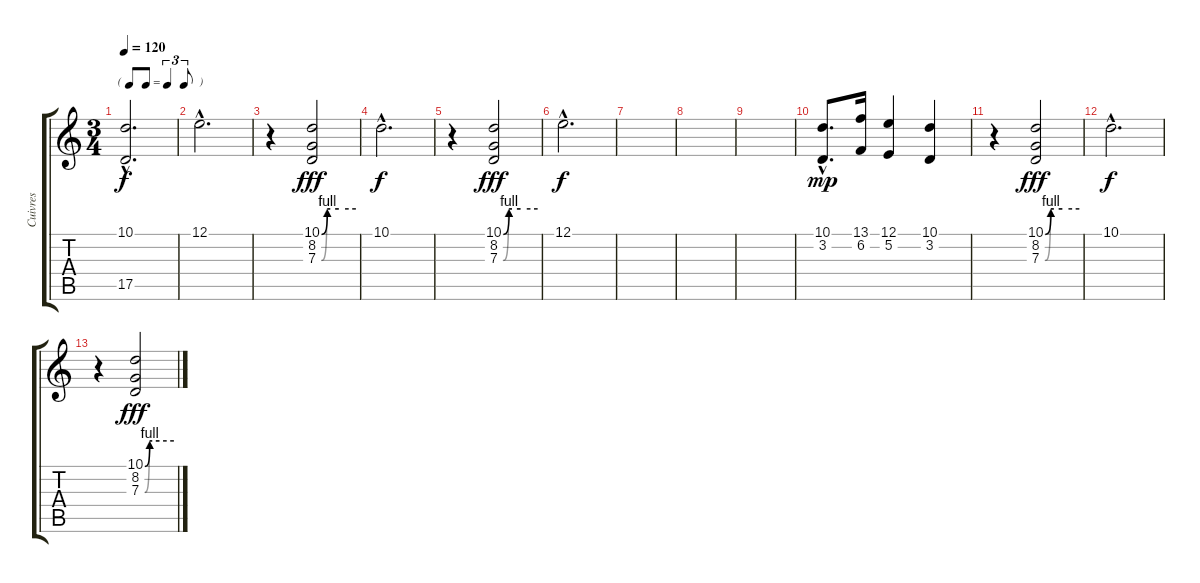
\track ("Cuivres" "Cuivres") {instrument frenchhorn}
\staff {score tabs}
\tuning (E4 B3 G3 D3 A2 E2) {hide}
\ts (3 4)
\tf triplet8th
\tempo 120
\clef g2
\ks c
(10.1{hac} 17.5{hac}).2{d dy f} |
12.1{hac}.2{d} |
r.4 (10.1{be (custom 0 0 10 4 15 4 30 4 60 4)} 8.2 7.3{be (custom 0 0 9 4 15 4 30 4 60 4)}).2{dy fff} |
10.1{hac}.2{d dy f} |
r.4 (10.1{be (custom 0 0 10 4 15 4 30 4 60 4)} 8.2 7.3{be (custom 0 0 9 4 15 4 30 4 60 4)}).2{dy fff} |
12.1{hac}.2{d dy f} |
|
|
|
(10.1{hac} 3.2{hac}).8{d dy mp} (13.1 6.2).16 (12.1 5.2).4 (10.1 3.2).4 |
r.4 (10.1{be (custom 0 0 10 4 15 4 30 4 60 4)} 8.2 7.3{be (custom 0 0 9 4 15 4 30 4 60 4)}).2{dy fff} |
10.1{hac}.2{d dy f} |
r.4 (10.1{be (custom 0 0 10 4 15 4 30 4 60 4)} 8.2 7.3{be (custom 0 0 9 4 15 4 30 4 60 4)}).2{dy fff}
